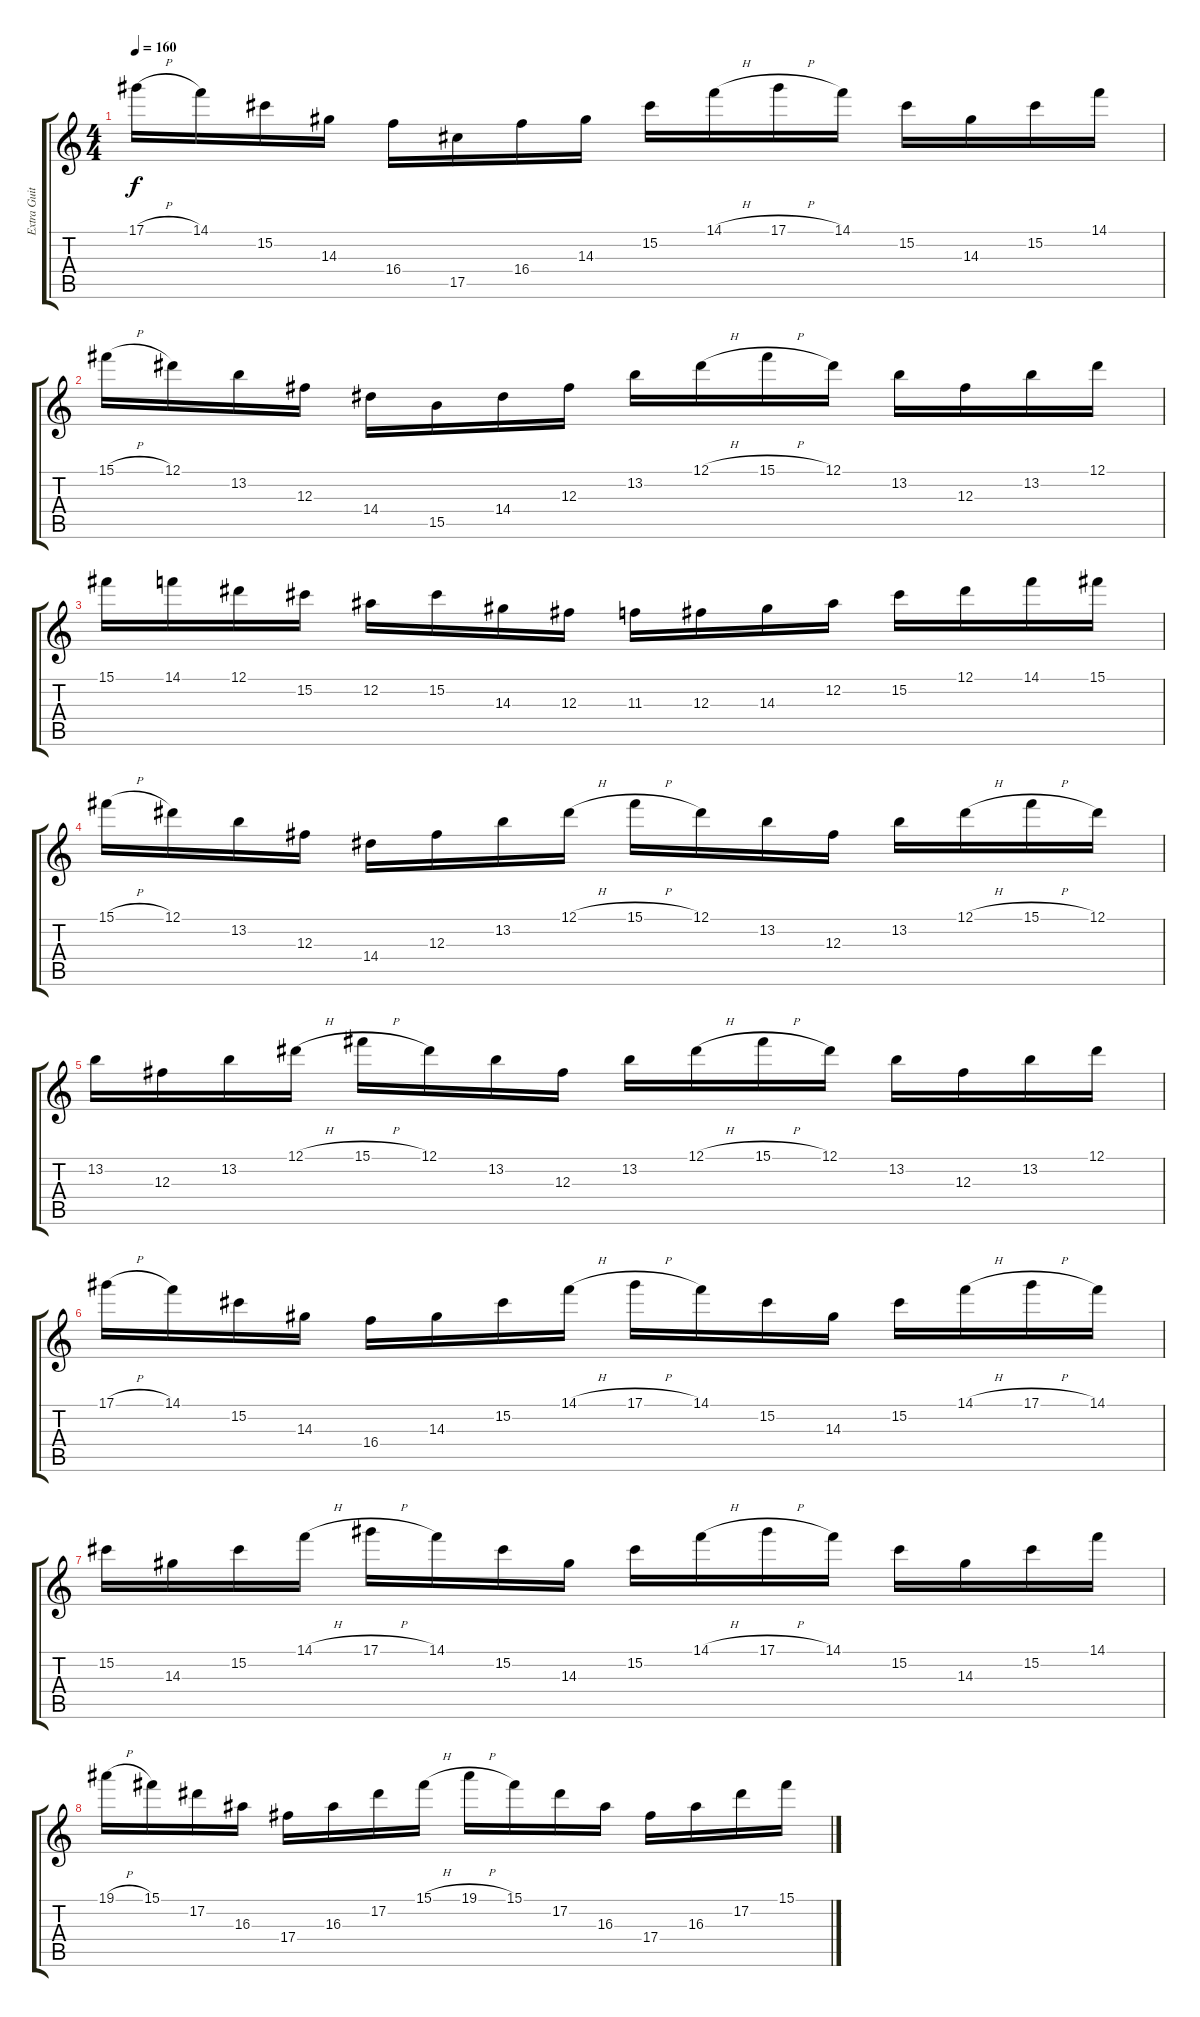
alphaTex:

\track ("Extra Guitar" "Extra Guit") {instrument distortionguitar}
\staff {score tabs}
\tuning (Eb4 Bb3 Gb3 Db3 Ab2 Eb2) {hide}
\ts (4 4)
\tempo 160
\clef g2
\ks c
17.1{h}.16{dy f} 14.1.16 15.2.16 14.3.16 16.4.16 17.5.16 16.4.16 14.3.16 15.2.16 14.1{h}.16 17.1{h}.16 14.1.16 15.2.16 14.3.16 15.2.16 14.1.16 |
15.1{h}.16 12.1.16 13.2.16 12.3.16 14.4.16 15.5.16 14.4.16 12.3.16 13.2.16 12.1{h}.16 15.1{h}.16 12.1.16 13.2.16 12.3.16 13.2.16 12.1.16 |
15.1.16 14.1.16 12.1.16 15.2.16 12.2.16 15.2.16 14.3.16 12.3.16 11.3.16 12.3.16 14.3.16 12.2.16 15.2.16 12.1.16 14.1.16 15.1.16 |
15.1{h}.16 12.1.16 13.2.16 12.3.16 14.4.16 12.3.16 13.2.16 12.1{h}.16 15.1{h}.16 12.1.16 13.2.16 12.3.16 13.2.16 12.1{h}.16 15.1{h}.16 12.1.16 |
13.2.16 12.3.16 13.2.16 12.1{h}.16 15.1{h}.16 12.1.16 13.2.16 12.3.16 13.2.16 12.1{h}.16 15.1{h}.16 12.1.16 13.2.16 12.3.16 13.2.16 12.1.16 |
17.1{h}.16 14.1.16 15.2.16 14.3.16 16.4.16 14.3.16 15.2.16 14.1{h}.16 17.1{h}.16 14.1.16 15.2.16 14.3.16 15.2.16 14.1{h}.16 17.1{h}.16 14.1.16 |
15.2.16 14.3.16 15.2.16 14.1{h}.16 17.1{h}.16 14.1.16 15.2.16 14.3.16 15.2.16 14.1{h}.16 17.1{h}.16 14.1.16 15.2.16 14.3.16 15.2.16 14.1.16 |
19.1{h}.16 15.1.16 17.2.16 16.3.16 17.4.16 16.3.16 17.2.16 15.1{h}.16 19.1{h}.16 15.1.16 17.2.16 16.3.16 17.4.16 16.3.16 17.2.16 15.1{h}.16
